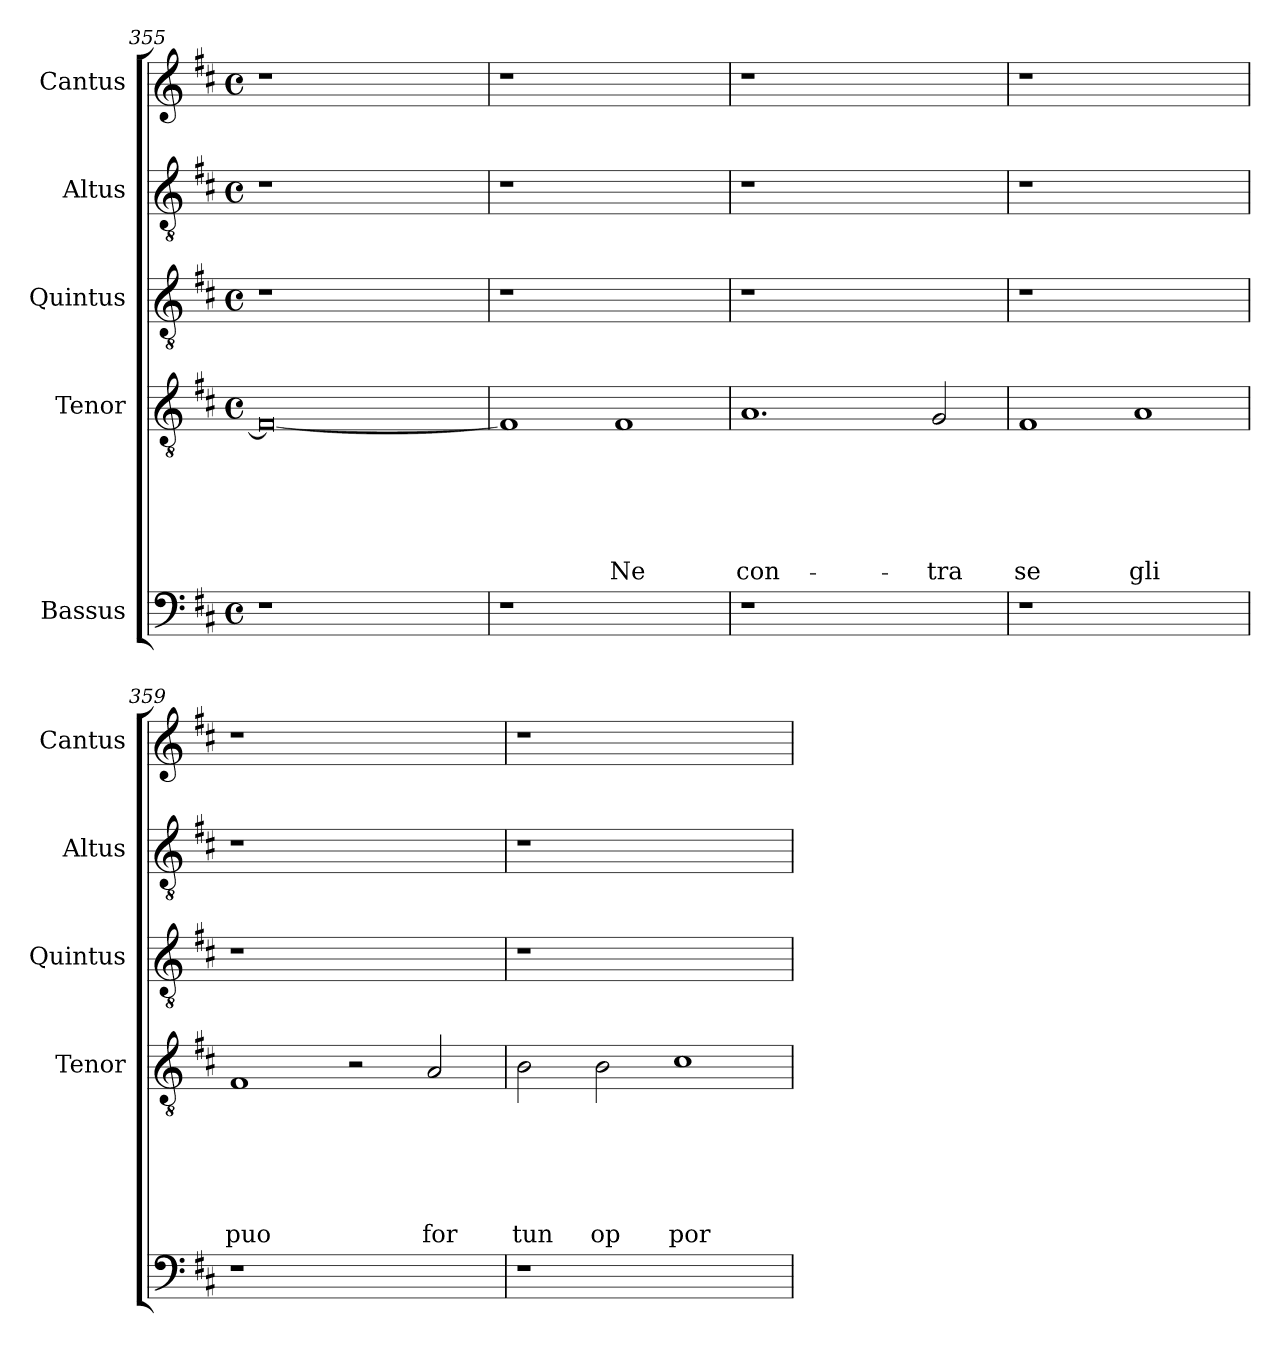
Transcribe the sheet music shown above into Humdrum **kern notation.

**kern	**kern	**text	**text	**text	**text	**text	**text	**kern	**kern	**kern
*part5	*part4	*part4	*part4	*part4	*part4	*part4	*part4	*part3	*part2	*part1
*staff5	*staff4	*staff4	*staff4	*staff4	*staff4	*staff4	*staff4	*staff3	*staff2	*staff1
*I"Bassus	*I"Tenor	*	*	*	*	*	*	*I"Quintus	*I"Altus	*I"Cantus
*	*I'Tenor	*	*	*	*	*	*	*I'Quintus	*I'Altus	*I'Cantus
*clefF4	*clefGv2	*	*	*	*	*	*	*clefGv2	*clefGv2	*clefG2
*k[f#c#]	*k[f#c#]	*	*	*	*	*	*	*k[f#c#]	*k[f#c#]	*k[f#c#]
*D:	*D:	*	*	*	*	*	*	*D:	*D:	*D:
*M4/4	*M4/4	*	*	*	*	*	*	*M4/4	*M4/4	*M4/4
*met(c)	*met(c)	*	*	*	*	*	*	*met(c)	*met(c)	*met(c)
=355	=355	=355	=355	=355	=355	=355	=355	=355	=355	=355
1r	0F#_	.	.	.	.	.	.	1r	1r	1r
1ryy	.	.	.	.	.	.	.	1ryy	1ryy	1ryy
=356	=356	=356	=356	=356	=356	=356	=356	=356	=356	=356
1r	1F#]	.	.	.	.	.	.	1r	1r	1r
!	!	!	!	!	!	!	!LO:LY:b	!	!	!
1ryy	1F#	.	.	.	.	.	Ne	1ryy	1ryy	1ryy
=357	=357	=357	=357	=357	=357	=357	=357	=357	=357	=357
!	!	!	!	!	!	!	!LO:LY:b	!	!	!
1r	1.A	.	.	.	.	.	con-	1r	1r	1r
1ryy	.	.	.	.	.	.	.	1ryy	1ryy	1ryy
!	!	!	!	!	!	!	!LO:LY:b	!	!	!
.	2G/	.	.	.	.	.	-tra	.	.	.
!!LO:LB:g=z
=358	=358	=358	=358	=358	=358	=358	=358	=358	=358	=358
!	!	!	!	!	!	!	!LO:LY:b	!	!	!
1r	1F#	.	.	.	.	.	se	1r	1r	1r
!	!	!	!	!	!	!	!LO:LY:b	!	!	!
1ryy	1A	.	.	.	.	.	gli	1ryy	1ryy	1ryy
=359	=359	=359	=359	=359	=359	=359	=359	=359	=359	=359
!	!	!	!	!	!	!	!LO:LY:b	!	!	!
1r	1F#	.	.	.	.	.	puo	1r	1r	1r
1ryy	2r	.	.	.	.	.	.	1ryy	1ryy	1ryy
!	!	!	!	!	!	!	!LO:LY:b	!	!	!
.	2A/	.	.	.	.	.	for	.	.	.
=360	=360	=360	=360	=360	=360	=360	=360	=360	=360	=360
!	!	!	!	!	!	!	!LO:LY:b	!	!	!
1r	2B\	.	.	.	.	.	tun	1r	1r	1r
!	!	!	!	!	!	!	!LO:LY:b	!	!	!
.	2B\	.	.	.	.	.	op	.	.	.
!	!	!	!	!	!	!	!LO:LY:b	!	!	!
1ryy	1c#	.	.	.	.	.	por	1ryy	1ryy	1ryy
=	=	=	=	=	=	=	=	=	=	=
*-	*-	*-	*-	*-	*-	*-	*-	*-	*-	*-
